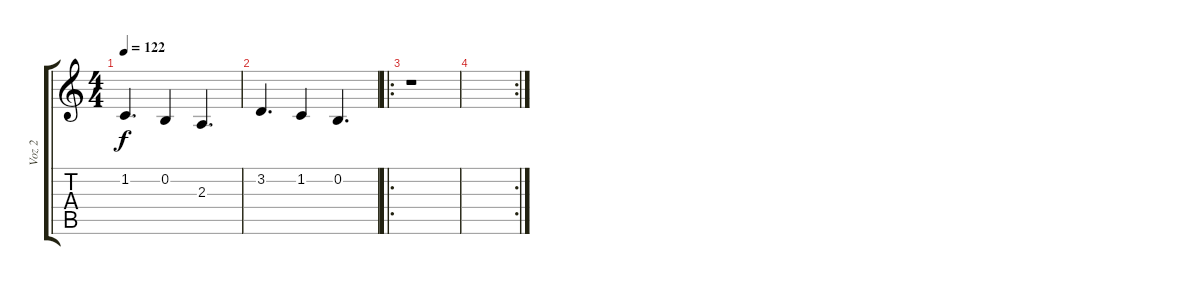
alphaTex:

\track ("Voz 2" "Voz 2") {instrument synthvoice}
\staff {score tabs}
\tuning (E4 B3 G3 D3 A2 E2) {hide}
\ts (4 4)
\tempo 122
\clef g2
\ks c
1.2.4{d dy f} 0.2.4 2.3.4{d} |
3.2.4{d} 1.2.4 0.2.4{d} |
\ro
r.1 |
\rc 2
